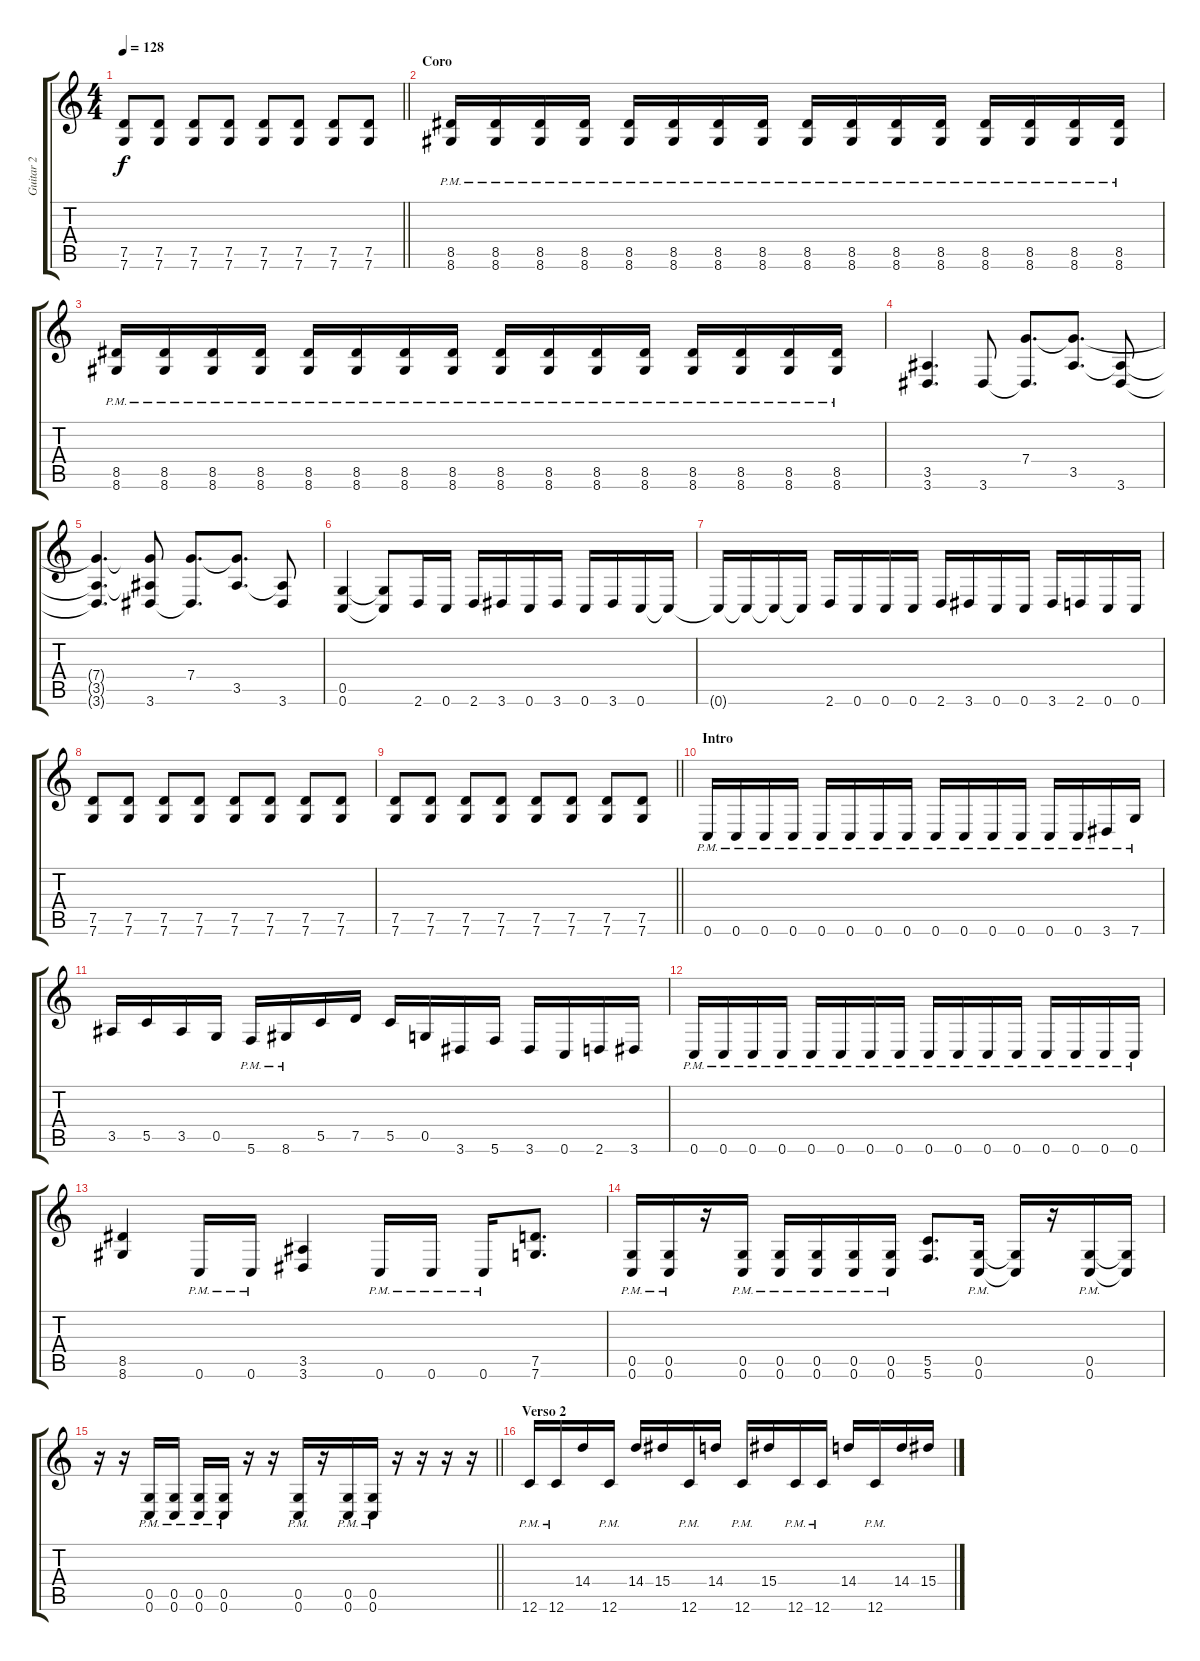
\track ("Guitar 2" "Guitar 2") {instrument overdrivenguitar}
\staff {score tabs}
\tuning (D4 A3 F3 C3 G2 C2) {hide}
\ts (4 4)
\tempo 128
\clef g2
\barLineRight lightlight
\ks c
(7.5 7.6).8{dy f} (7.5 7.6).8 (7.5 7.6).8 (7.5 7.6).8 (7.5 7.6).8 (7.5 7.6).8 (7.5 7.6).8 (7.5 7.6).8 |
\section ("" "Coro")
(8.5{pm} 8.6).16 (8.5{pm} 8.6).16 (8.5{pm} 8.6).16 (8.5{pm} 8.6).16 (8.5{pm} 8.6).16 (8.5{pm} 8.6).16 (8.5{pm} 8.6).16 (8.5{pm} 8.6).16 (8.5{pm} 8.6).16 (8.5{pm} 8.6).16 (8.5{pm} 8.6).16 (8.5{pm} 8.6).16 (8.5{pm} 8.6).16 (8.5{pm} 8.6).16 (8.5{pm} 8.6).16 (8.5{pm} 8.6).16 |
(8.5{pm} 8.6).16 (8.5{pm} 8.6).16 (8.5{pm} 8.6).16 (8.5{pm} 8.6).16 (8.5{pm} 8.6).16 (8.5{pm} 8.6).16 (8.5{pm} 8.6).16 (8.5{pm} 8.6).16 (8.5{pm} 8.6).16 (8.5{pm} 8.6).16 (8.5{pm} 8.6).16 (8.5{pm} 8.6).16 (8.5{pm} 8.6).16 (8.5{pm} 8.6).16 (8.5{pm} 8.6).16 (8.5{pm} 8.6).16 |
(3.5 3.6).4{d} 3.6.8 (7.4 3.6{t}).8{d} (7.4{t} 3.5).8{d} (3.5{t} 3.6).8 |
(7.4{t} 3.5{t} 3.6{t}).4{d} (7.4{t} 3.5{t} 3.6).8 (7.4 3.6{t}).8{d} (7.4{t} 3.5).8{d} (3.5{t} 3.6).8 |
(0.5 0.6).4 (0.5{t} 0.6{t}).8 2.6.16 0.6.16 2.6.16 3.6.16 0.6.16 3.6.16 0.6.16 3.6.16 0.6.16 0.6{t}.16 |
0.6{t}.16 0.6{t}.16 0.6{t}.16 0.6{t}.16 2.6.16 0.6.16 0.6.16 0.6.16 2.6.16 3.6.16 0.6.16 0.6.16 3.6.16 2.6.16 0.6.16 0.6.16 |
(7.5 7.6).8 (7.5 7.6).8 (7.5 7.6).8 (7.5 7.6).8 (7.5 7.6).8 (7.5 7.6).8 (7.5 7.6).8 (7.5 7.6).8 |
\barLineRight lightlight
(7.5 7.6).8 (7.5 7.6).8 (7.5 7.6).8 (7.5 7.6).8 (7.5 7.6).8 (7.5 7.6).8 (7.5 7.6).8 (7.5 7.6).8 |
\section ("" "Intro")
0.6{pm}.16 0.6{pm}.16 0.6{pm}.16 0.6{pm}.16 0.6{pm}.16 0.6{pm}.16 0.6{pm}.16 0.6{pm}.16 0.6{pm}.16 0.6{pm}.16 0.6{pm}.16 0.6{pm}.16 0.6{pm}.16 0.6{pm}.16 3.6{pm}.16 7.6{pm}.16 |
3.5.16 5.5.16 3.5.16 0.5.16 5.6{pm}.16 8.6{pm}.16 5.5.16 7.5.16 5.5.16 0.5.16 3.6.16 5.6.16 3.6.16 0.6.16 2.6.16 3.6.16 |
0.6{pm}.16 0.6{pm}.16 0.6{pm}.16 0.6{pm}.16 0.6{pm}.16 0.6{pm}.16 0.6{pm}.16 0.6{pm}.16 0.6{pm}.16 0.6{pm}.16 0.6{pm}.16 0.6{pm}.16 0.6{pm}.16 0.6{pm}.16 0.6{pm}.16 0.6{pm}.16 |
(8.5 8.6).4 0.6{pm}.16 0.6{pm}.16 (3.5 3.6).4 0.6{pm}.16 0.6{pm}.16 0.6{pm}.16 (7.5 7.6).8{d} |
(0.5{pm} 0.6).16 (0.5{pm} 0.6).16 r.16 (0.5{pm} 0.6).16 (0.5{pm} 0.6).16 (0.5{pm} 0.6).16 (0.5{pm} 0.6).16 (0.5{pm} 0.6).16 (5.5 5.6).8{d} (0.5{pm} 0.6).16 (0.5{t} 0.6{t}).16 r.16 (0.5{pm} 0.6).16 (0.5{t} 0.6{t}).16 |
\barLineRight lightlight
r.16 r.16 (0.5{pm} 0.6).16 (0.5{pm} 0.6).16 (0.5{pm} 0.6).16 (0.5{pm} 0.6).16 r.16 r.16 (0.5{pm} 0.6).16 r.16 (0.5{pm} 0.6).16 (0.5{pm} 0.6).16 r.16 r.16 r.16 r.16 |
\section ("" "Verso 2")
12.6{pm}.16 12.6{pm}.16 14.4.16 12.6{pm}.16 14.4.16 15.4.16 12.6{pm}.16 14.4.16 12.6{pm}.16 15.4.16 12.6{pm}.16 12.6{pm}.16 14.4.16 12.6{pm}.16 14.4.16 15.4.16
